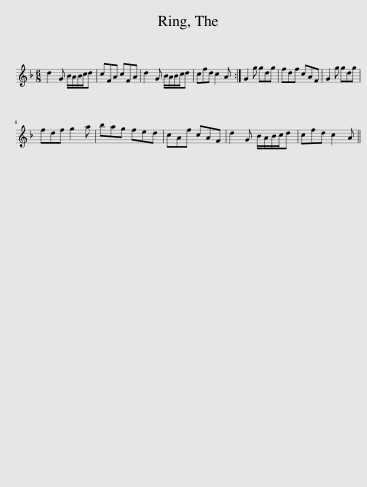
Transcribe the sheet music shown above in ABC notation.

X:1
L:1/8
M:6/8
I:linebreak $
K:F
V:1 treble
V:1
 d2 G B/A/B/c/d | cFA cFA | d2 G B/A/B/c/d | cfd c2 A :| G2 g gdg | %5
 fdf cAF | G2 g gdg |$ fdf g2 a | bag fed | cAf cAF | %10
 d2 G B/A/B/c/d | cfd c2 A || %12
